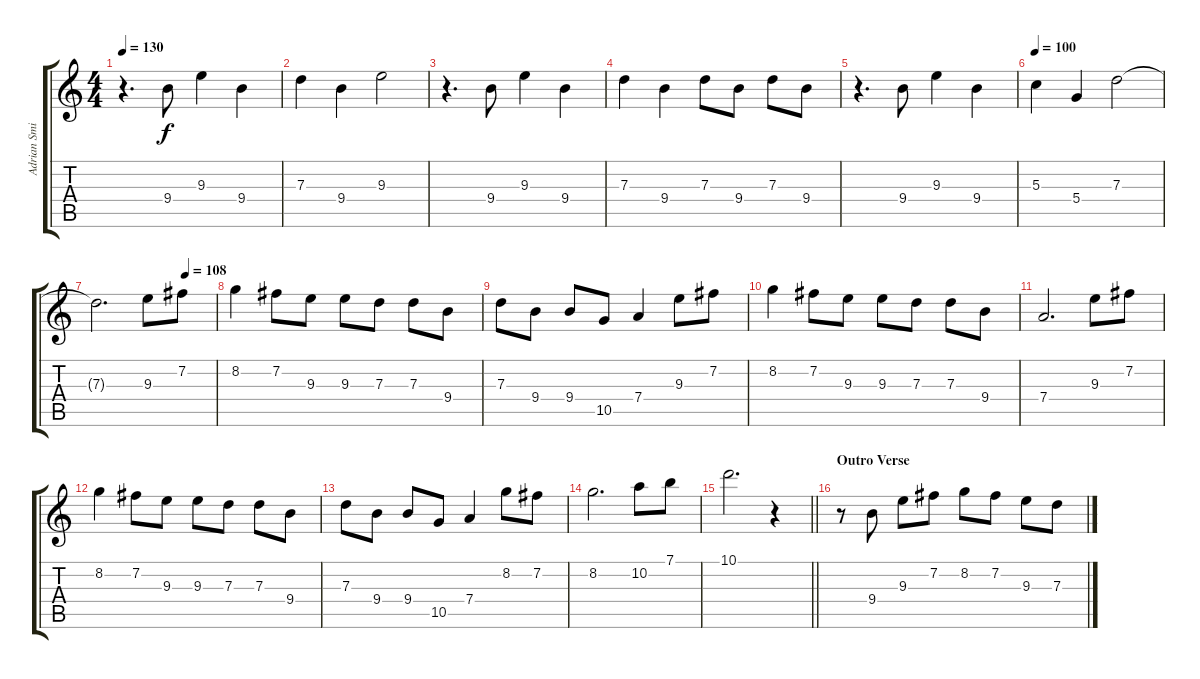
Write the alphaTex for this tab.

\track ("Adrian Smith" "Adrian Smi") {instrument overdrivenguitar}
\staff {score tabs}
\tuning (E4 B3 G3 D3 A2 E2) {hide}
\ts (4 4)
\tempo 130
\clef g2
\ks c
r.4{d dy f} 9.4.8 9.3.4 9.4.4 |
7.3.4 9.4.4 9.3.2 |
r.4{d} 9.4.8 9.3.4 9.4.4 |
7.3.4 9.4.4 7.3.8 9.4.8 7.3.8 9.4.8 |
r.4{d} 9.4.8 9.3.4 9.4.4 |
\tempo 100
5.3.4 5.4.4 7.3.2 |
\tempo (108 0.75)
7.3{t}.2{d} 9.3.8 7.2.8 |
8.2.4 7.2.8 9.3.8 9.3.8 7.3.8 7.3.8 9.4.8 |
7.3.8 9.4.8 9.4.8 10.5.8 7.4.4 9.3.8 7.2.8 |
8.2.4 7.2.8 9.3.8 9.3.8 7.3.8 7.3.8 9.4.8 |
7.4.2{d} 9.3.8 7.2.8 |
8.2.4 7.2.8 9.3.8 9.3.8 7.3.8 7.3.8 9.4.8 |
7.3.8 9.4.8 9.4.8 10.5.8 7.4.4 8.2.8 7.2.8 |
8.2.2{d} 10.2.8 7.1.8 |
\barLineRight lightlight
10.1.2{d} r.4 |
\section ("" "Outro Verse")
r.8 9.4.8 9.3.8 7.2.8 8.2.8 7.2.8 9.3.8 7.3.8
